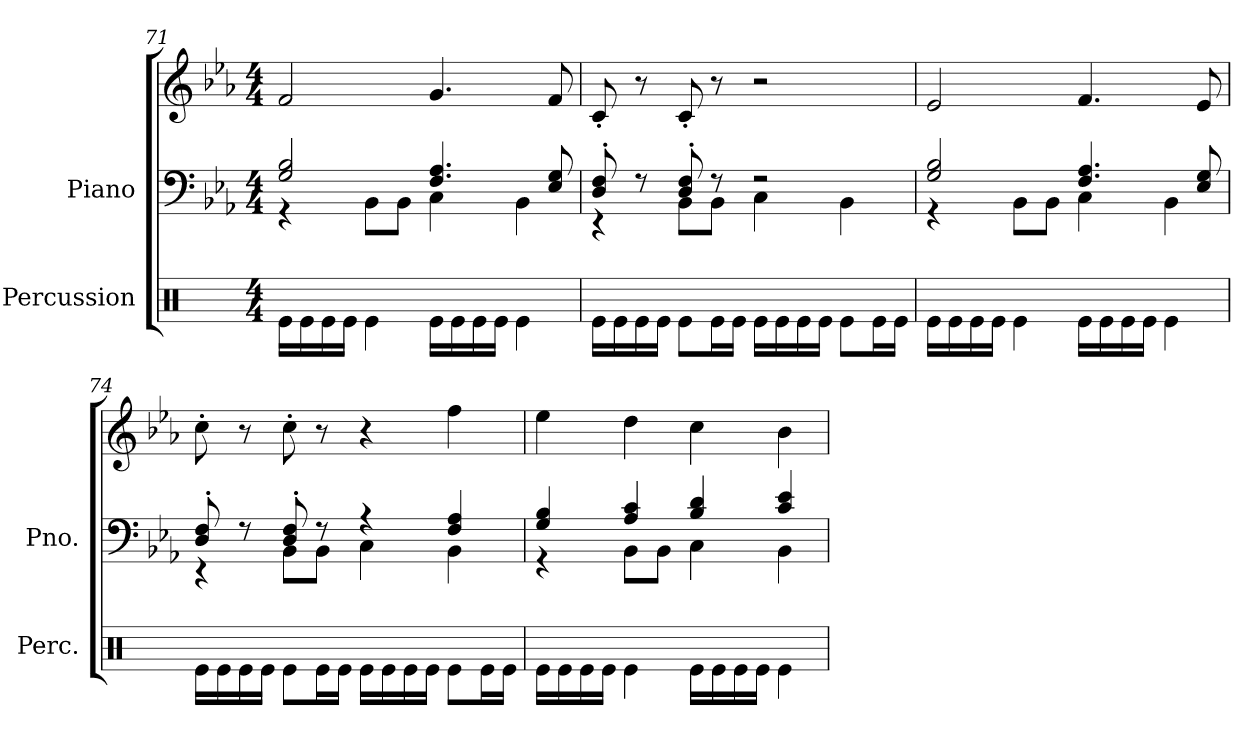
**kern	**kern	**kern
*part2	*part1	*part1
*staff3	*staff2	*staff1
*I"Percussion	*I"Piano	*
*I'Perc.	*I'Pno.	*
*clefX	*clefF4	*clefG2
*k[]	*k[b-e-a-]	*k[b-e-a-]
*	*E-:	*E-:
*M4/4	*M4/4	*M4/4
=71	=71	=71
*	*^	*
16Re\LL	2G/ 2B-/	4r	2f/
16Re\	.	.	.
16Re\	.	.	.
16Re\JJ	.	.	.
4Re\	.	8BB-\L	.
.	.	8BB-\J	.
16Re\LL	4.F/ 4.A-/	4C\	4.g/
16Re\	.	.	.
16Re\	.	.	.
16Re\JJ	.	.	.
4Re\	.	4BB-\	.
.	8E-/ 8G/	.	8f/
=72	=72	=72	=72
16Re\LL	8D/' 8F/'	4r	8c'/
16Re\	.	.	.
16Re\	8r	.	8r
16Re\JJ	.	.	.
8Re\L	8D/' 8F/'	8BB-\L	8c'/
16Re\L	8r	8BB-\J	8r
16Re\JJ	.	.	.
16Re\LL	2r	4C\	2r
16Re\	.	.	.
16Re\	.	.	.
16Re\JJ	.	.	.
8Re\L	.	4BB-\	.
16Re\L	.	.	.
16Re\JJ	.	.	.
=73	=73	=73	=73
16Re\LL	2G/ 2B-/	4r	2e-/
16Re\	.	.	.
16Re\	.	.	.
16Re\JJ	.	.	.
4Re\	.	8BB-\L	.
.	.	8BB-\J	.
16Re\LL	4.F/ 4.A-/	4C\	4.f/
16Re\	.	.	.
16Re\	.	.	.
16Re\JJ	.	.	.
4Re\	.	4BB-\	.
.	8E-/ 8G/	.	8e-/
!!LO:LB:g=z
=74	=74	=74	=74
16Re\LL	8D/' 8F/'	4r	8cc'\
16Re\	.	.	.
16Re\	8r	.	8r
16Re\JJ	.	.	.
8Re\L	8D/' 8F/'	8BB-\L	8cc'\
16Re\L	8r	8BB-\J	8r
16Re\JJ	.	.	.
16Re\LL	4r	4C\	4r
16Re\	.	.	.
16Re\	.	.	.
16Re\JJ	.	.	.
8Re\L	4F/ 4A-/	4BB-\	4ff\
16Re\L	.	.	.
16Re\JJ	.	.	.
=75	=75	=75	=75
16Re\LL	4G/ 4B-/	4r	4ee-\
16Re\	.	.	.
16Re\	.	.	.
16Re\JJ	.	.	.
4Re\	4A-/ 4c/	8BB-\L	4dd\
.	.	8BB-\J	.
16Re\LL	4B-/ 4d/	4C\	4cc\
16Re\	.	.	.
16Re\	.	.	.
16Re\JJ	.	.	.
4Re\	4c/ 4e-/	4BB-\	4b-\
*	*v	*v	*
=	=	=
*-	*-	*-
